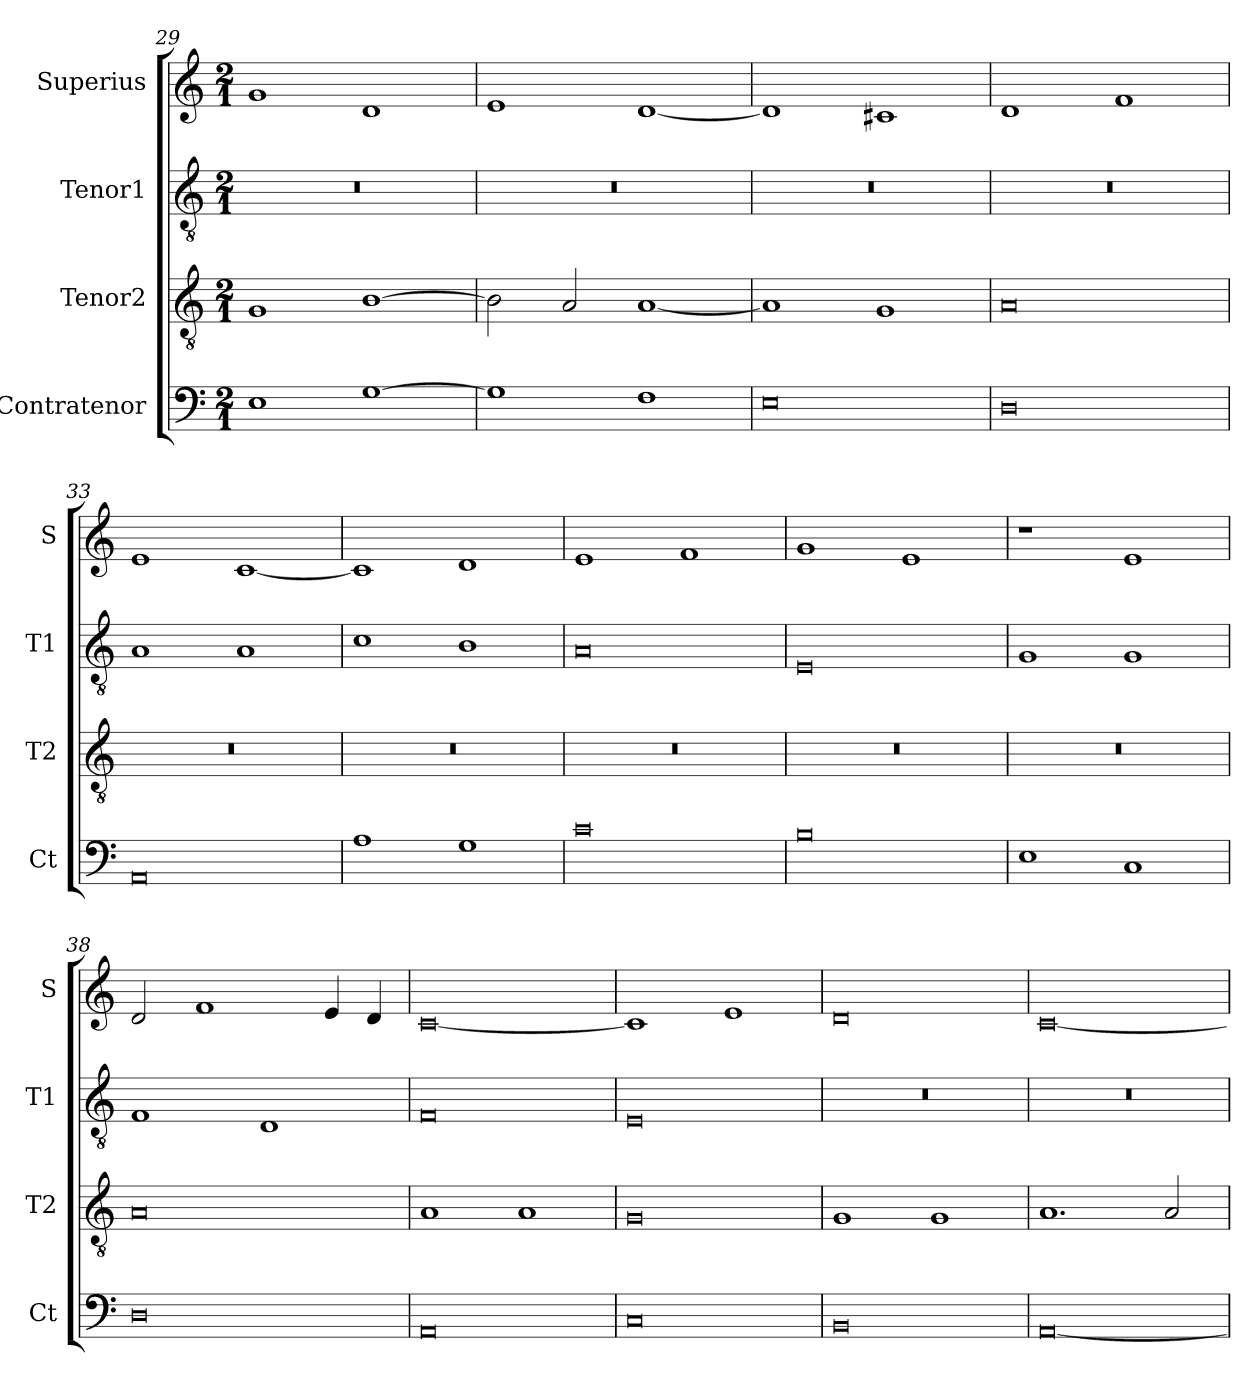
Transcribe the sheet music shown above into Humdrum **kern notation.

**kern	**kern	**kern	**kern
*part4	*part3	*part2	*part1
*staff4	*staff3	*staff2	*staff1
*I"Contratenor	*I"Tenor2	*I"Tenor1	*I"Superius
*I'Ct	*I'T2	*I'T1	*I'S
*clefF4	*clefGv2	*clefGv2	*clefG2
*k[]	*k[]	*k[]	*k[]
*M2/1	*M2/1	*M2/1	*M2/1
=29	=29	=29	=29
1E	1G	0r	1g
[1G	[1B	.	1d
=30	=30	=30	=30
1G]	2B\]	0r	1e
.	2A/	.	.
1F	[1A	.	[1d
=31	=31	=31	=31
0E	1A]	0r	1d]
.	1G	.	1c#X
=32	=32	=32	=32
0D	0A	0r	1d
.	.	.	1f
=33	=33	=33	=33
0AA	0r	1A	1e
.	.	1A	[1c
=34	=34	=34	=34
1A	0r	1c	1c]
1G	.	1B	1d
=35	=35	=35	=35
0c	0r	0A	1e
.	.	.	1f
=36	=36	=36	=36
0B	0r	0E	1g
.	.	.	1e
=37	=37	=37	=37
1E	0r	1G	1r
1C	.	1G	1e
=38	=38	=38	=38
0D	0A	1F	2d/
.	.	.	1f
.	.	1D	.
.	.	.	4e/
.	.	.	4d/
=39	=39	=39	=39
0AA	1A	0F	[0c
.	1A	.	.
=40	=40	=40	=40
0C	0G	0E	1c]
.	.	.	1e
=41	=41	=41	=41
0BB	1G	0r	0d
.	1G	.	.
=42	=42	=42	=42
[0AA	1.A	0r	[0c
.	2A/	.	.
=	=	=	=
*-	*-	*-	*-
